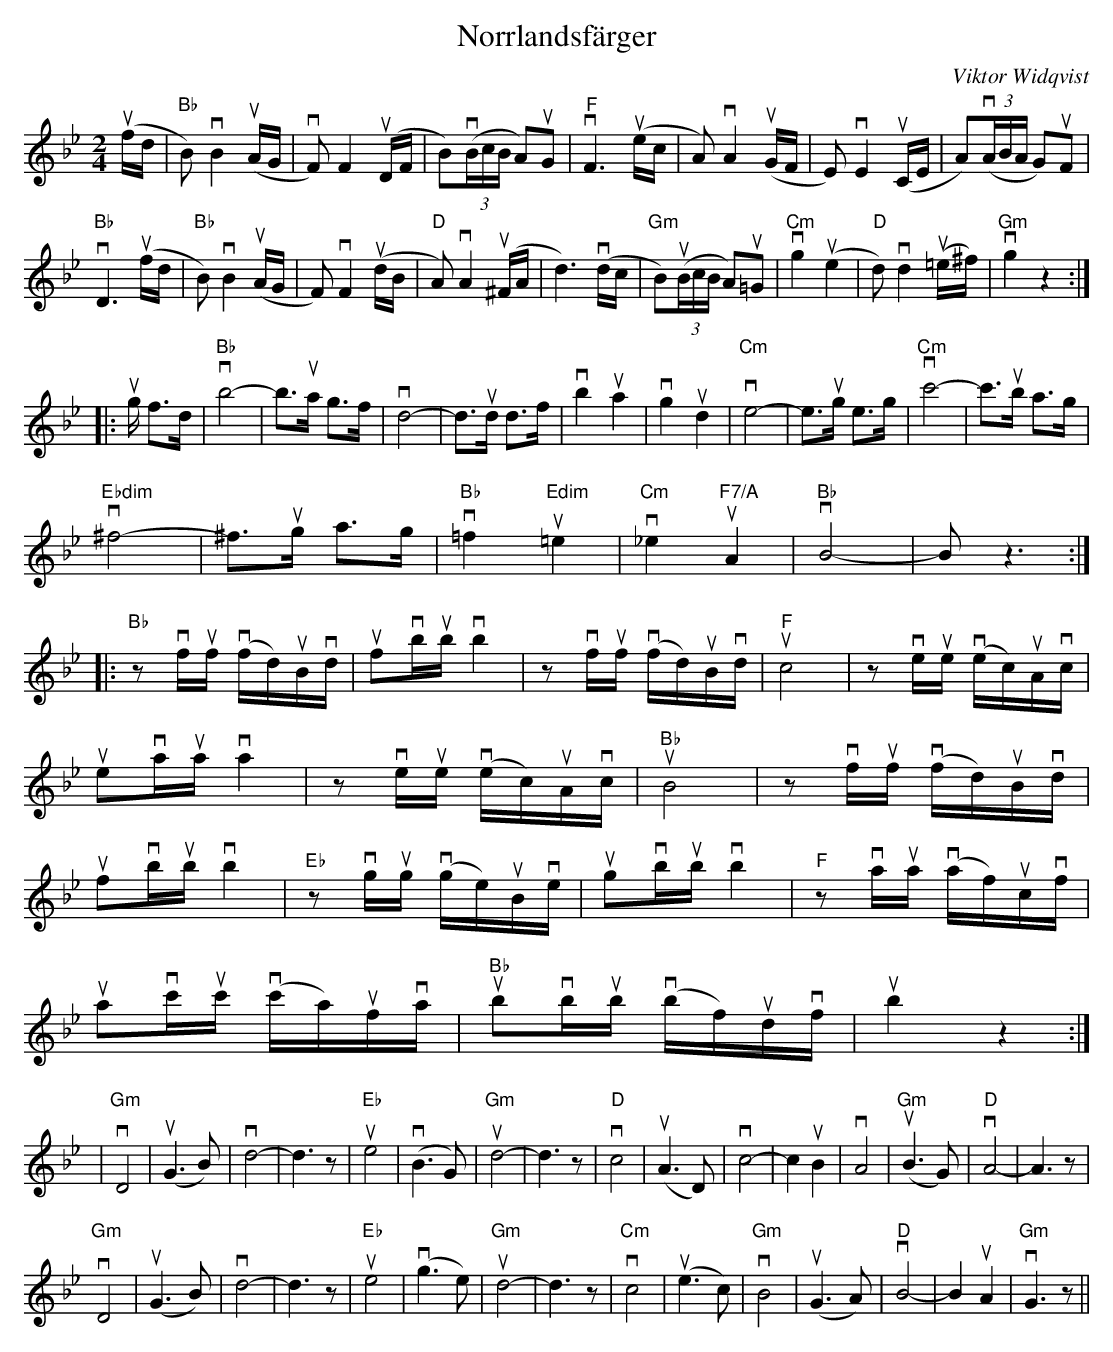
X:1
T:Norrlandsfärger
M:2/4
C:Viktor Widqvist
L:1/8
K:Bb
u(f/d/ |"Bb" B)vB2u(A/G/ | vF)F2u(D/F/ | B)(v(3B/c/B/ A)uG | "F"vF3u(e/c/ | A)vA2u(G/F/ | E)vE2u(C/E/ | A)(v(3A/B/A/ G)uF |
"Bb" vD3u(f/d/ | "Bb" B)vB2 u(A/G/ | F)vF2u(d/B/ | "D"A)vA2u(^F/A/ | d3)v(d/c/ | "Gm"B)(u(3B/c/B/ A)u=G | "Cm"vg2 (u'e2 | "D"d)vd2u(=e/^f/) | "Gm"vg2z2 :|
|:ug/ f>d | "Bb"vb4- |b3/ua/ g>f | vd4- |d3/ud/ d>f | vb2 ua2 | vg2 ud2 | "Cm"ve4- |e3/ug/ e>g |"Cm" vc'4- | c'3/ub/ a>g |
"Ebdim"v^f4- |^f3/ug/ a>g | "Bb"v=f2 "Edim"u=e2 | "Cm"v_e2 "F7/A"uA2 | "Bb"vB4- | B z3 :|
|:"Bb"zvf/2uf/2 (vf/2d/)2uB/2vd/2 | ufvb/2ub/2 vb2 |zvf/2uf/2 (vf/2d/2)uB/2vd/2 | "F"uc4 |zve/2ue/2 (ve/2c/2)uA/2vc/2 |
ueva/2ua/2 va2 |zve/2ue/2 (ve/2c/2)uA/2vc/2 | "Bb"uB4 |zvf/2uf/2 v(f/2d/2)uB/2vd/2 |
ufvb/2ub/2 vb2 |"Eb"zvg/2ug/2 (vg/2e/2)uB/2ve/2 | ugvb/2ub/2 vb2 |"F"zva/2ua/2 (va/2f/2)uc/2vf/2 |
uavc'/2uc'/2 (vc'/2a/2)uf/2va/2 | "Bb"ubvb/2ub/2 v(b/2f/2)ud/2vf/2 | ub2z2 :|
K:Gm
|"Gm" vD4 | u(G2>B2) | vd4- |d3z| "Eb"ue4 | v(B2>G2) | "Gm"ud4- |d3z| "D"vc4 | u(A2>D2) | vc4- | c2 uB2 | vA4 | "Gm"u(B2>G2) | "D" vA4- | A3z|
"Gm"vD4 | u(G2>B2) | vd4- |d3z| "Eb"ue4 | v(g2>e2) | "Gm"ud4- |d3z|  "Cm"vc4 | u(e2>c2) | "Gm"vB4 | u(G2>A2) | "D"vB4- | B2 uA2 | "Gm"vG3z ||
